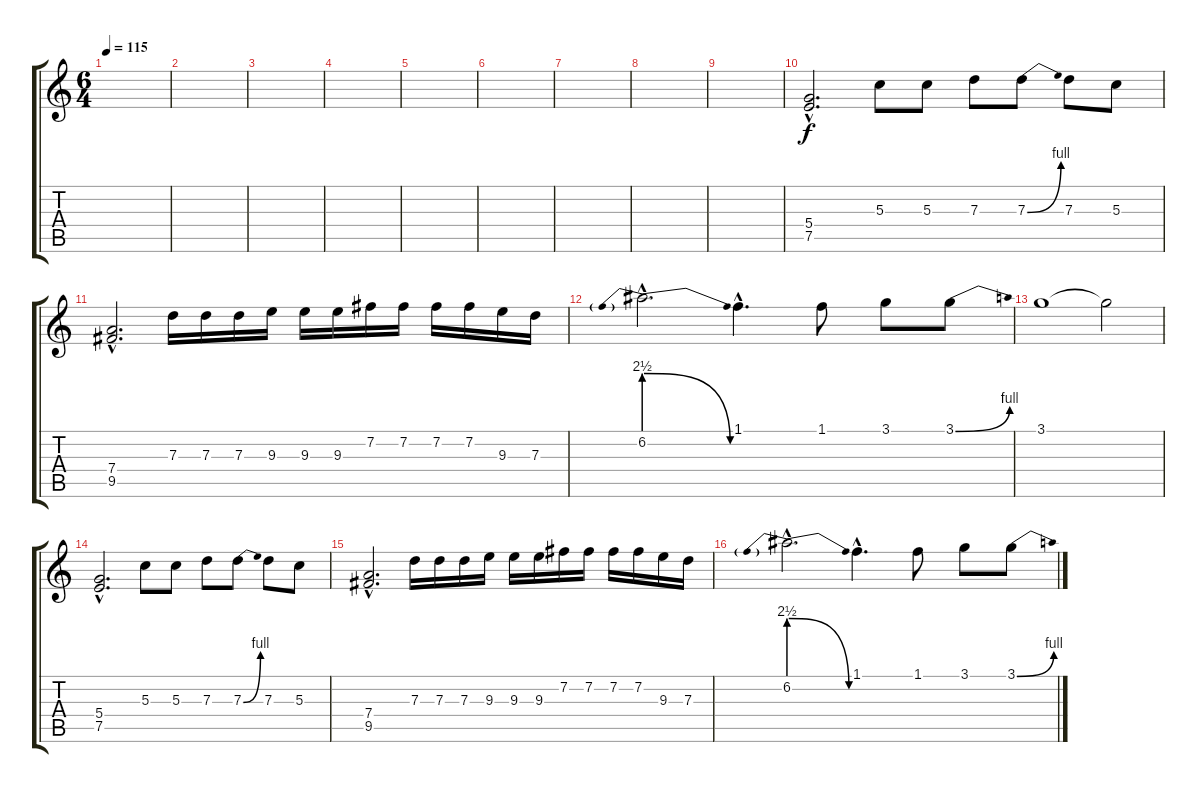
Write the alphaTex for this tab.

\track "" {instrument distortionguitar}
\staff {score tabs}
\tuning (E4 B3 G3 D3 A2 E2) {hide}
\ts (6 4)
\tempo 115
\clef g2
\ks c
|
|
|
|
|
|
|
|
|
(5.4{hac} 7.5{hac}).2{d} 5.3.8 5.3.8 7.3.8 7.3{be (bend 0 0 60 4)}.8 7.3.8 5.3.8 |
(7.4{hac} 9.5{hac}).2{d} 7.3.16 7.3.16 7.3.16 9.3.16 9.3.16 9.3.16 7.2.16 7.2.16 7.2.16 7.2.16 9.3.16 7.3.16 |
6.2{be (prebendrelease 0 10 60 0) hac}.2{d} 1.1{hac}.4{d} 1.1.8 3.1.8 3.1{be (bend 0 0 60 4)}.8 |
3.1.1 3.1{t}.2 |
(5.4{hac} 7.5{hac}).2{d} 5.3.8 5.3.8 7.3.8 7.3{be (bend 0 0 60 4)}.8 7.3.8 5.3.8 |
(7.4{hac} 9.5{hac}).2{d} 7.3.16 7.3.16 7.3.16 9.3.16 9.3.16 9.3.16 7.2.16 7.2.16 7.2.16 7.2.16 9.3.16 7.3.16 |
6.2{be (prebendrelease 0 10 60 0) hac}.2{d} 1.1{hac}.4{d} 1.1.8 3.1.8 3.1{be (bend 0 0 60 4)}.8
